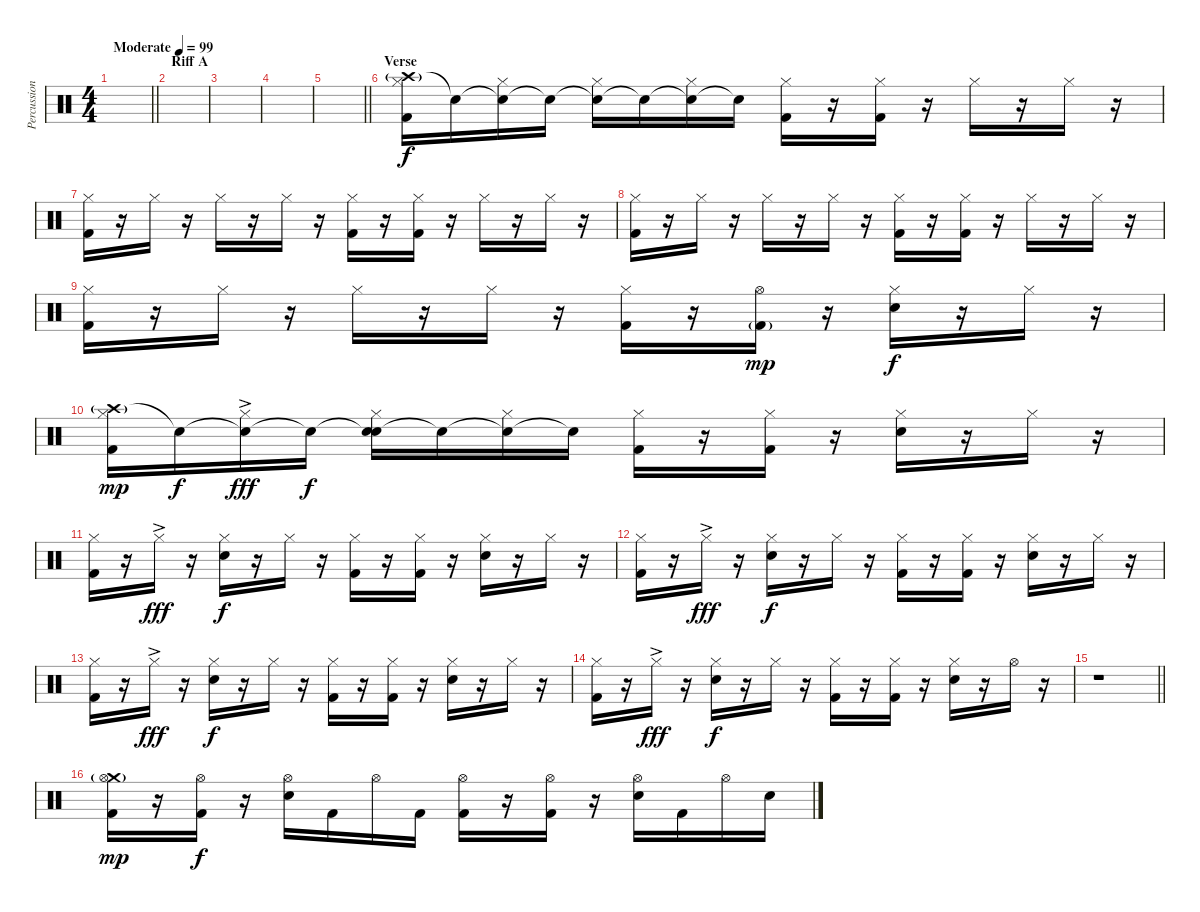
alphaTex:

\track ("Percussion" "Percussion") {instrument percussion}
\staff {score}
\articulation defaults
\ts (4 4)
\tempo (99 "Moderate")
\clef neutral
\barLineRight lightlight
\ks c
|
\section ("" "Riff A")
|
|
|
\barLineRight lightlight
|
\section ("" "Verse")
("Crash high (hit)"{g} "Hi-Hat (closed)" "Kick (hit) 2").16 "Snare (hit)"{t}.16{dy f} ("Snare (hit)"{t} "Hi-Hat (closed)").16 "Snare (hit)"{t}.16 ("Snare (hit)"{t} "Hi-Hat (closed)").16 "Snare (hit)"{t}.16 ("Snare (hit)"{t} "Hi-Hat (closed)").16 "Snare (hit)"{t}.16 ("Hi-Hat (closed)" "Kick (hit) 2").16 r.16 ("Hi-Hat (closed)" "Kick (hit) 2").16 r.16 "Hi-Hat (closed)".16 r.16 "Hi-Hat (closed)".16 r.16 |
("Hi-Hat (closed)" "Kick (hit) 2").16 r.16 "Hi-Hat (closed)".16 r.16 "Hi-Hat (closed)".16 r.16 "Hi-Hat (closed)".16 r.16 ("Hi-Hat (closed)" "Kick (hit) 2").16 r.16 ("Hi-Hat (closed)" "Kick (hit) 2").16 r.16 "Hi-Hat (closed)".16 r.16 "Hi-Hat (closed)".16 r.16 |
("Hi-Hat (closed)" "Kick (hit) 2").16 r.16 "Hi-Hat (closed)".16 r.16 "Hi-Hat (closed)".16 r.16 "Hi-Hat (closed)".16 r.16 ("Hi-Hat (closed)" "Kick (hit) 2").16 r.16 ("Hi-Hat (closed)" "Kick (hit) 2").16 r.16 "Hi-Hat (closed)".16 r.16 "Hi-Hat (closed)".16 r.16 |
("Hi-Hat (closed)" "Kick (hit) 2").16 r.16 "Hi-Hat (closed)".16 r.16 "Hi-Hat (closed)".16 r.16 "Hi-Hat (closed)".16 r.16 ("Hi-Hat (closed)" "Kick (hit) 2").16 r.16 ("Hi-Hat (open)" "Kick (hit) 2"{g}).16{dy mp} r.16 ("Hi-Hat (closed)" "Snare (hit) 2").16{dy f} r.16 "Hi-Hat (closed)".16 r.16 |
("Crash high (hit)"{g} "Hi-Hat (closed)" "Kick (hit) 2").16{dy mp} "Snare (hit)"{t}.16{dy f} ("Snare (hit)"{t} "Hi-Hat (closed)"{ac}).16{dy fff} "Snare (hit)"{t}.16{dy f} ("Snare (hit)"{t} "Hi-Hat (closed)" "Snare (hit) 2").16 "Snare (hit)"{t}.16 ("Snare (hit)"{t} "Hi-Hat (closed)").16 "Snare (hit)"{t}.16 ("Hi-Hat (closed)" "Kick (hit) 2").16 r.16 ("Hi-Hat (closed)" "Kick (hit) 2").16 r.16 ("Hi-Hat (closed)" "Snare (hit) 2").16 r.16 "Hi-Hat (closed)".16 r.16 |
("Hi-Hat (closed)" "Kick (hit) 2").16 r.16 "Hi-Hat (closed)"{ac}.16{dy fff} r.16 ("Hi-Hat (closed)" "Snare (hit) 2").16{dy f} r.16 "Hi-Hat (closed)".16 r.16 ("Hi-Hat (closed)" "Kick (hit) 2").16 r.16 ("Hi-Hat (closed)" "Kick (hit) 2").16 r.16 ("Hi-Hat (closed)" "Snare (hit) 2").16 r.16 "Hi-Hat (closed)".16 r.16 |
("Hi-Hat (closed)" "Kick (hit) 2").16 r.16 "Hi-Hat (closed)"{ac}.16{dy fff} r.16 ("Hi-Hat (closed)" "Snare (hit) 2").16{dy f} r.16 "Hi-Hat (closed)".16 r.16 ("Hi-Hat (closed)" "Kick (hit) 2").16 r.16 ("Hi-Hat (closed)" "Kick (hit) 2").16 r.16 ("Hi-Hat (closed)" "Snare (hit) 2").16 r.16 "Hi-Hat (closed)".16 r.16 |
("Hi-Hat (closed)" "Kick (hit) 2").16 r.16 "Hi-Hat (closed)"{ac}.16{dy fff} r.16 ("Hi-Hat (closed)" "Snare (hit) 2").16{dy f} r.16 "Hi-Hat (closed)".16 r.16 ("Hi-Hat (closed)" "Kick (hit) 2").16 r.16 ("Hi-Hat (closed)" "Kick (hit) 2").16 r.16 ("Hi-Hat (closed)" "Snare (hit) 2").16 r.16 "Hi-Hat (closed)".16 r.16 |
("Hi-Hat (closed)" "Kick (hit) 2").16 r.16 "Hi-Hat (closed)"{ac}.16{dy fff} r.16 ("Hi-Hat (closed)" "Snare (hit) 2").16{dy f} r.16 "Hi-Hat (closed)".16 r.16 ("Hi-Hat (closed)" "Kick (hit) 2").16 r.16 ("Hi-Hat (closed)" "Kick (hit) 2").16 r.16 ("Hi-Hat (closed)" "Snare (hit) 2").16 r.16 "Hi-Hat (open)".16 r.16 |
\barLineRight lightlight
r.1 |
("Crash medium (hit)" "Hi-Hat (open)"{g} "Kick (hit) 2").16{dy mp} r.16 ("Hi-Hat (open)" "Kick (hit) 2").16{dy f} r.16 ("Hi-Hat (open)" "Snare (hit) 2").16 "Kick (hit) 2".16 "Hi-Hat (open)".16 "Kick (hit) 2".16 ("Hi-Hat (open)" "Kick (hit) 2").16 r.16 ("Hi-Hat (open)" "Kick (hit) 2").16 r.16 ("Hi-Hat (open)" "Snare (hit) 2").16 "Kick (hit) 2".16 "Hi-Hat (open)".16 "Snare (hit) 2".16
